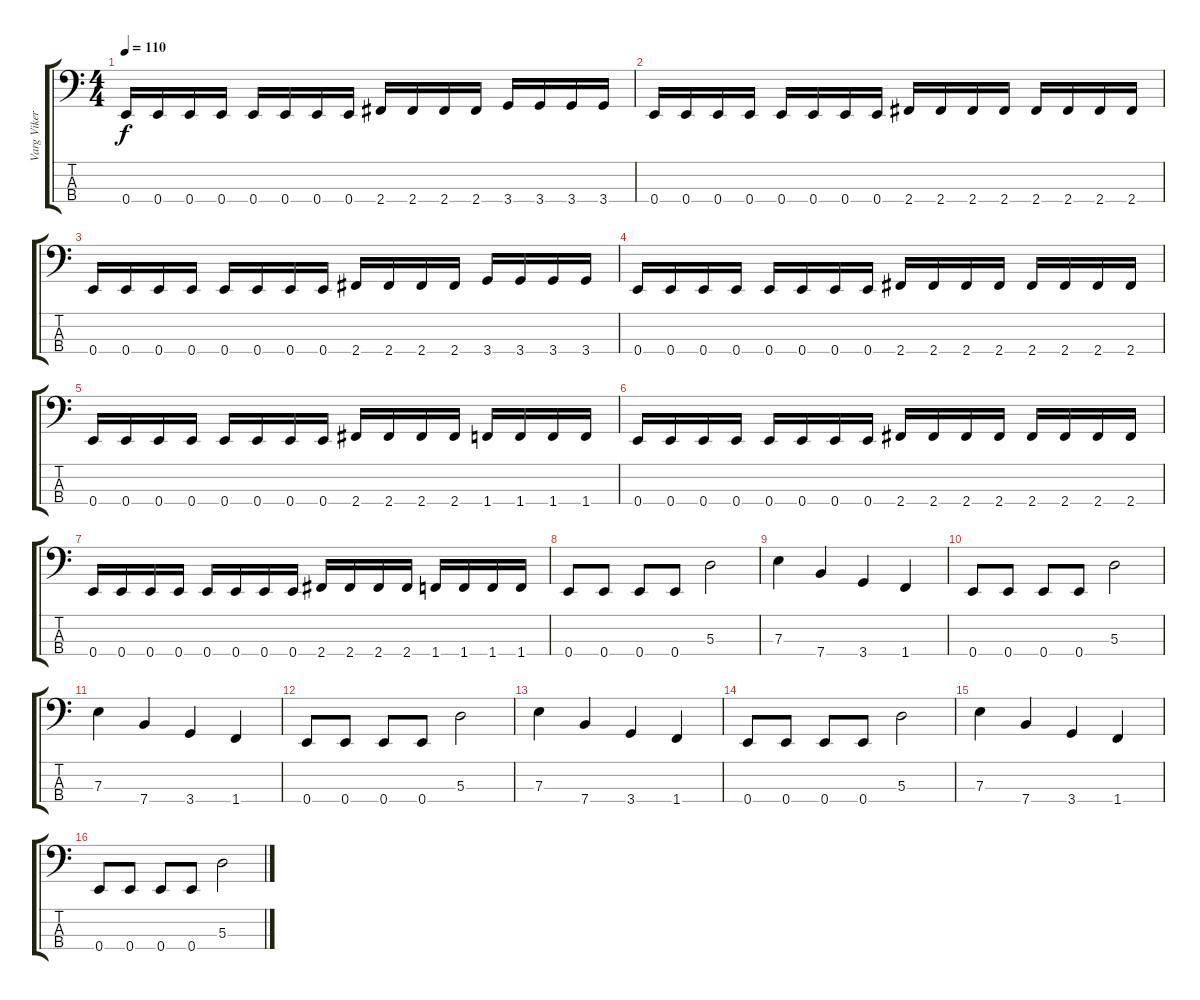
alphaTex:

\track ("Varg Vikernes " "Varg Viker") {instrument electricbassfinger}
\staff {score tabs}
\tuning (G2 D2 A1 E1) {hide}
\ts (4 4)
\tempo 110
\clef f4
\ks c
0.4.16{dy f} 0.4.16 0.4.16 0.4.16 0.4.16 0.4.16 0.4.16 0.4.16 2.4.16 2.4.16 2.4.16 2.4.16 3.4.16 3.4.16 3.4.16 3.4.16 |
0.4.16 0.4.16 0.4.16 0.4.16 0.4.16 0.4.16 0.4.16 0.4.16 2.4.16 2.4.16 2.4.16 2.4.16 2.4.16 2.4.16 2.4.16 2.4.16 |
0.4.16 0.4.16 0.4.16 0.4.16 0.4.16 0.4.16 0.4.16 0.4.16 2.4.16 2.4.16 2.4.16 2.4.16 3.4.16 3.4.16 3.4.16 3.4.16 |
0.4.16 0.4.16 0.4.16 0.4.16 0.4.16 0.4.16 0.4.16 0.4.16 2.4.16 2.4.16 2.4.16 2.4.16 2.4.16 2.4.16 2.4.16 2.4.16 |
0.4.16 0.4.16 0.4.16 0.4.16 0.4.16 0.4.16 0.4.16 0.4.16 2.4.16 2.4.16 2.4.16 2.4.16 1.4.16 1.4.16 1.4.16 1.4.16 |
0.4.16 0.4.16 0.4.16 0.4.16 0.4.16 0.4.16 0.4.16 0.4.16 2.4.16 2.4.16 2.4.16 2.4.16 2.4.16 2.4.16 2.4.16 2.4.16 |
0.4.16 0.4.16 0.4.16 0.4.16 0.4.16 0.4.16 0.4.16 0.4.16 2.4.16 2.4.16 2.4.16 2.4.16 1.4.16 1.4.16 1.4.16 1.4.16 |
0.4.8 0.4.8 0.4.8 0.4.8 5.3.2 |
7.3.4 7.4.4 3.4.4 1.4.4 |
0.4.8 0.4.8 0.4.8 0.4.8 5.3.2 |
7.3.4 7.4.4 3.4.4 1.4.4 |
0.4.8 0.4.8 0.4.8 0.4.8 5.3.2 |
7.3.4 7.4.4 3.4.4 1.4.4 |
0.4.8 0.4.8 0.4.8 0.4.8 5.3.2 |
7.3.4 7.4.4 3.4.4 1.4.4 |
0.4.8 0.4.8 0.4.8 0.4.8 5.3.2
